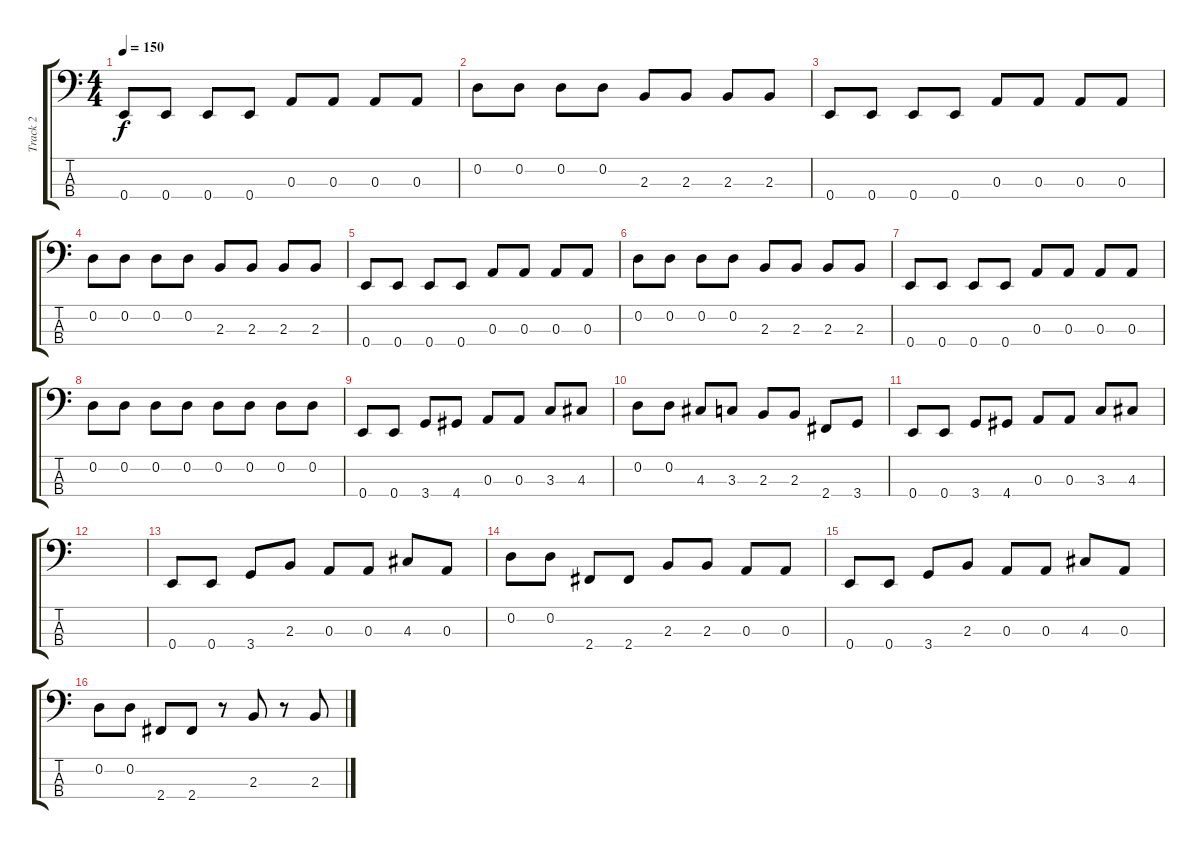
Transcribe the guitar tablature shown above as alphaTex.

\track ("Track 2" "Track 2") {instrument electricbassfinger}
\staff {score tabs}
\tuning (G2 D2 A1 E1) {hide}
\ts (4 4)
\tempo 150
\clef f4
\ks c
0.4.8{dy f} 0.4.8 0.4.8 0.4.8 0.3.8 0.3.8 0.3.8 0.3.8 |
0.2.8 0.2.8 0.2.8 0.2.8 2.3.8 2.3.8 2.3.8 2.3.8 |
0.4.8 0.4.8 0.4.8 0.4.8 0.3.8 0.3.8 0.3.8 0.3.8 |
0.2.8 0.2.8 0.2.8 0.2.8 2.3.8 2.3.8 2.3.8 2.3.8 |
0.4.8 0.4.8 0.4.8 0.4.8 0.3.8 0.3.8 0.3.8 0.3.8 |
0.2.8 0.2.8 0.2.8 0.2.8 2.3.8 2.3.8 2.3.8 2.3.8 |
0.4.8 0.4.8 0.4.8 0.4.8 0.3.8 0.3.8 0.3.8 0.3.8 |
0.2.8 0.2.8 0.2.8 0.2.8 0.2.8 0.2.8 0.2.8 0.2.8 |
0.4.8 0.4.8 3.4.8 4.4.8 0.3.8 0.3.8 3.3.8 4.3.8 |
0.2.8 0.2.8 4.3.8 3.3.8 2.3.8 2.3.8 2.4.8 3.4.8 |
0.4.8 0.4.8 3.4.8 4.4.8 0.3.8 0.3.8 3.3.8 4.3.8 |
|
0.4.8 0.4.8 3.4.8 2.3.8 0.3.8 0.3.8 4.3.8 0.3.8 |
0.2.8 0.2.8 2.4.8 2.4.8 2.3.8 2.3.8 0.3.8 0.3.8 |
0.4.8 0.4.8 3.4.8 2.3.8 0.3.8 0.3.8 4.3.8 0.3.8 |
0.2.8 0.2.8 2.4.8 2.4.8 r.8 2.3.8 r.8 2.3.8
